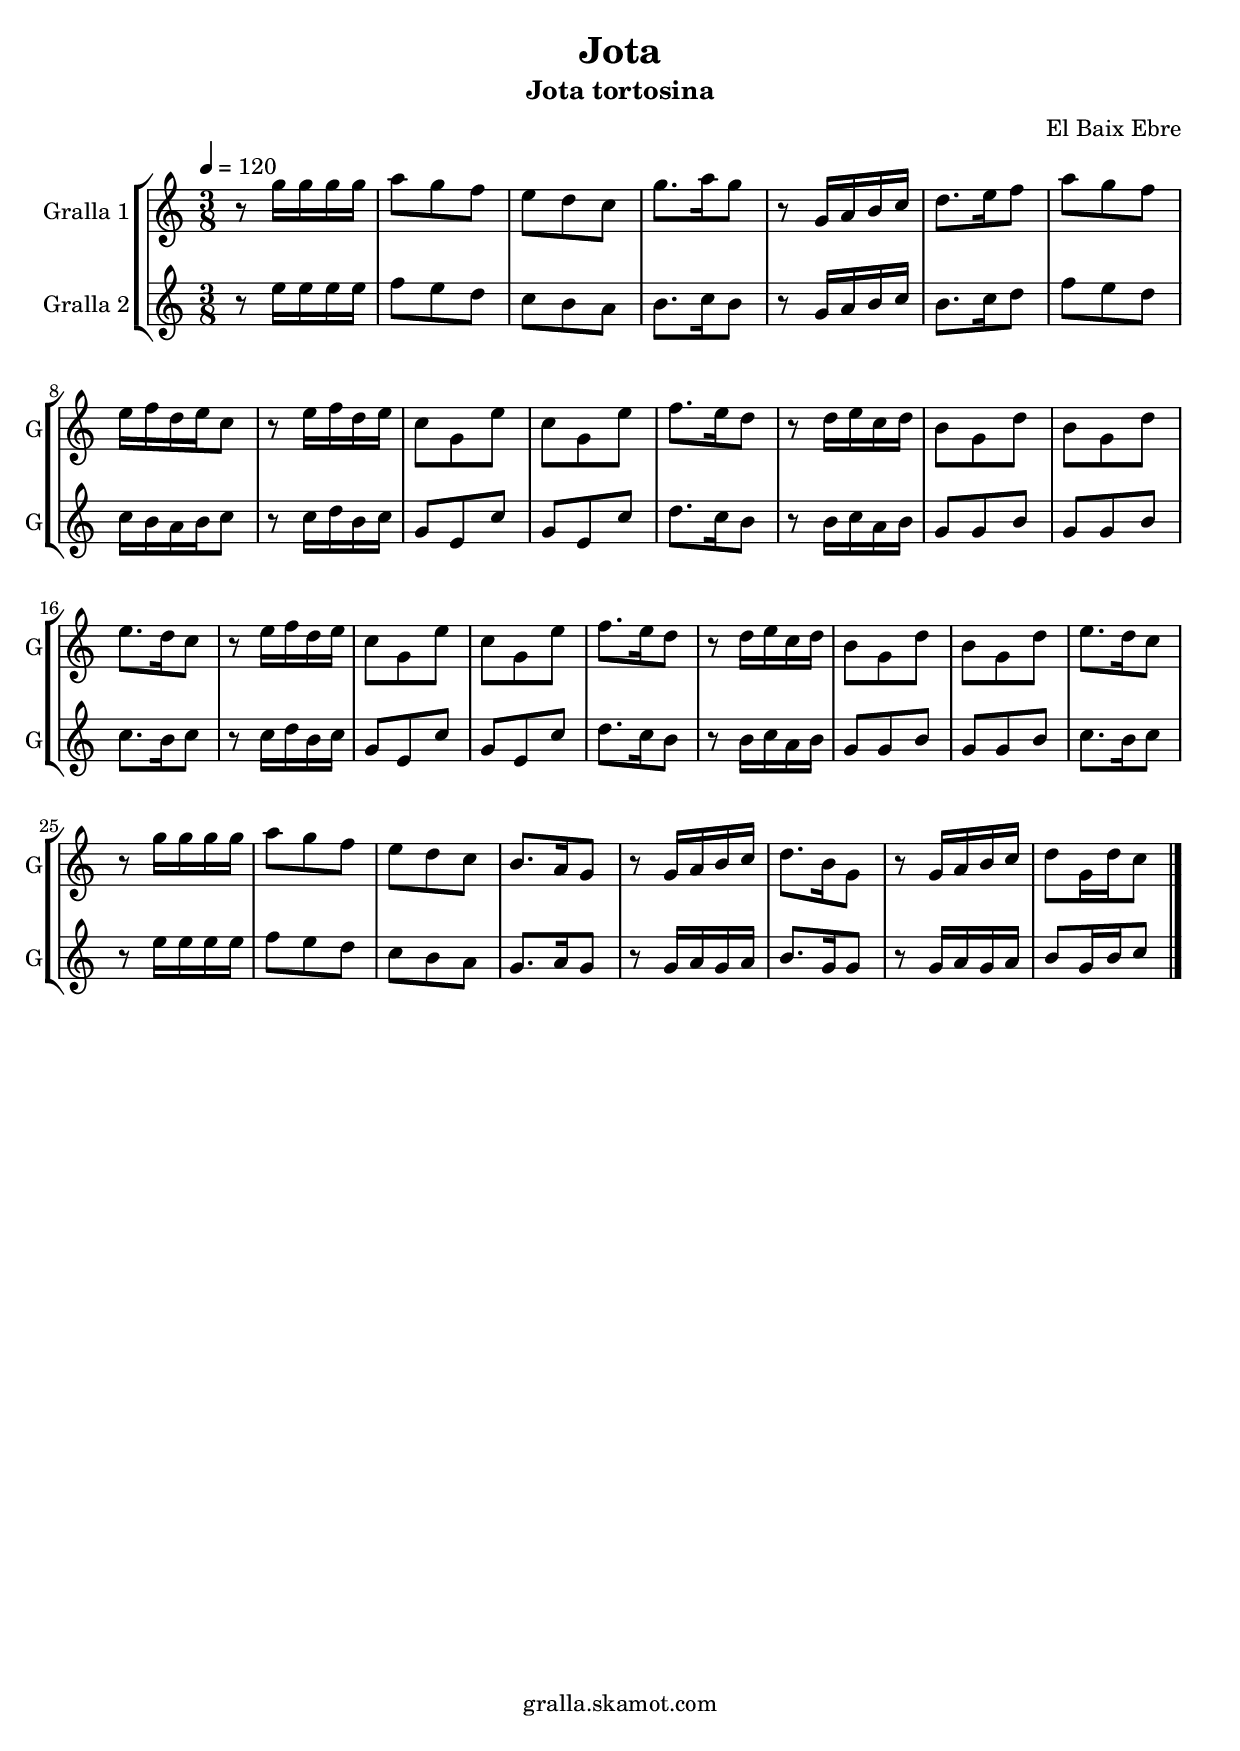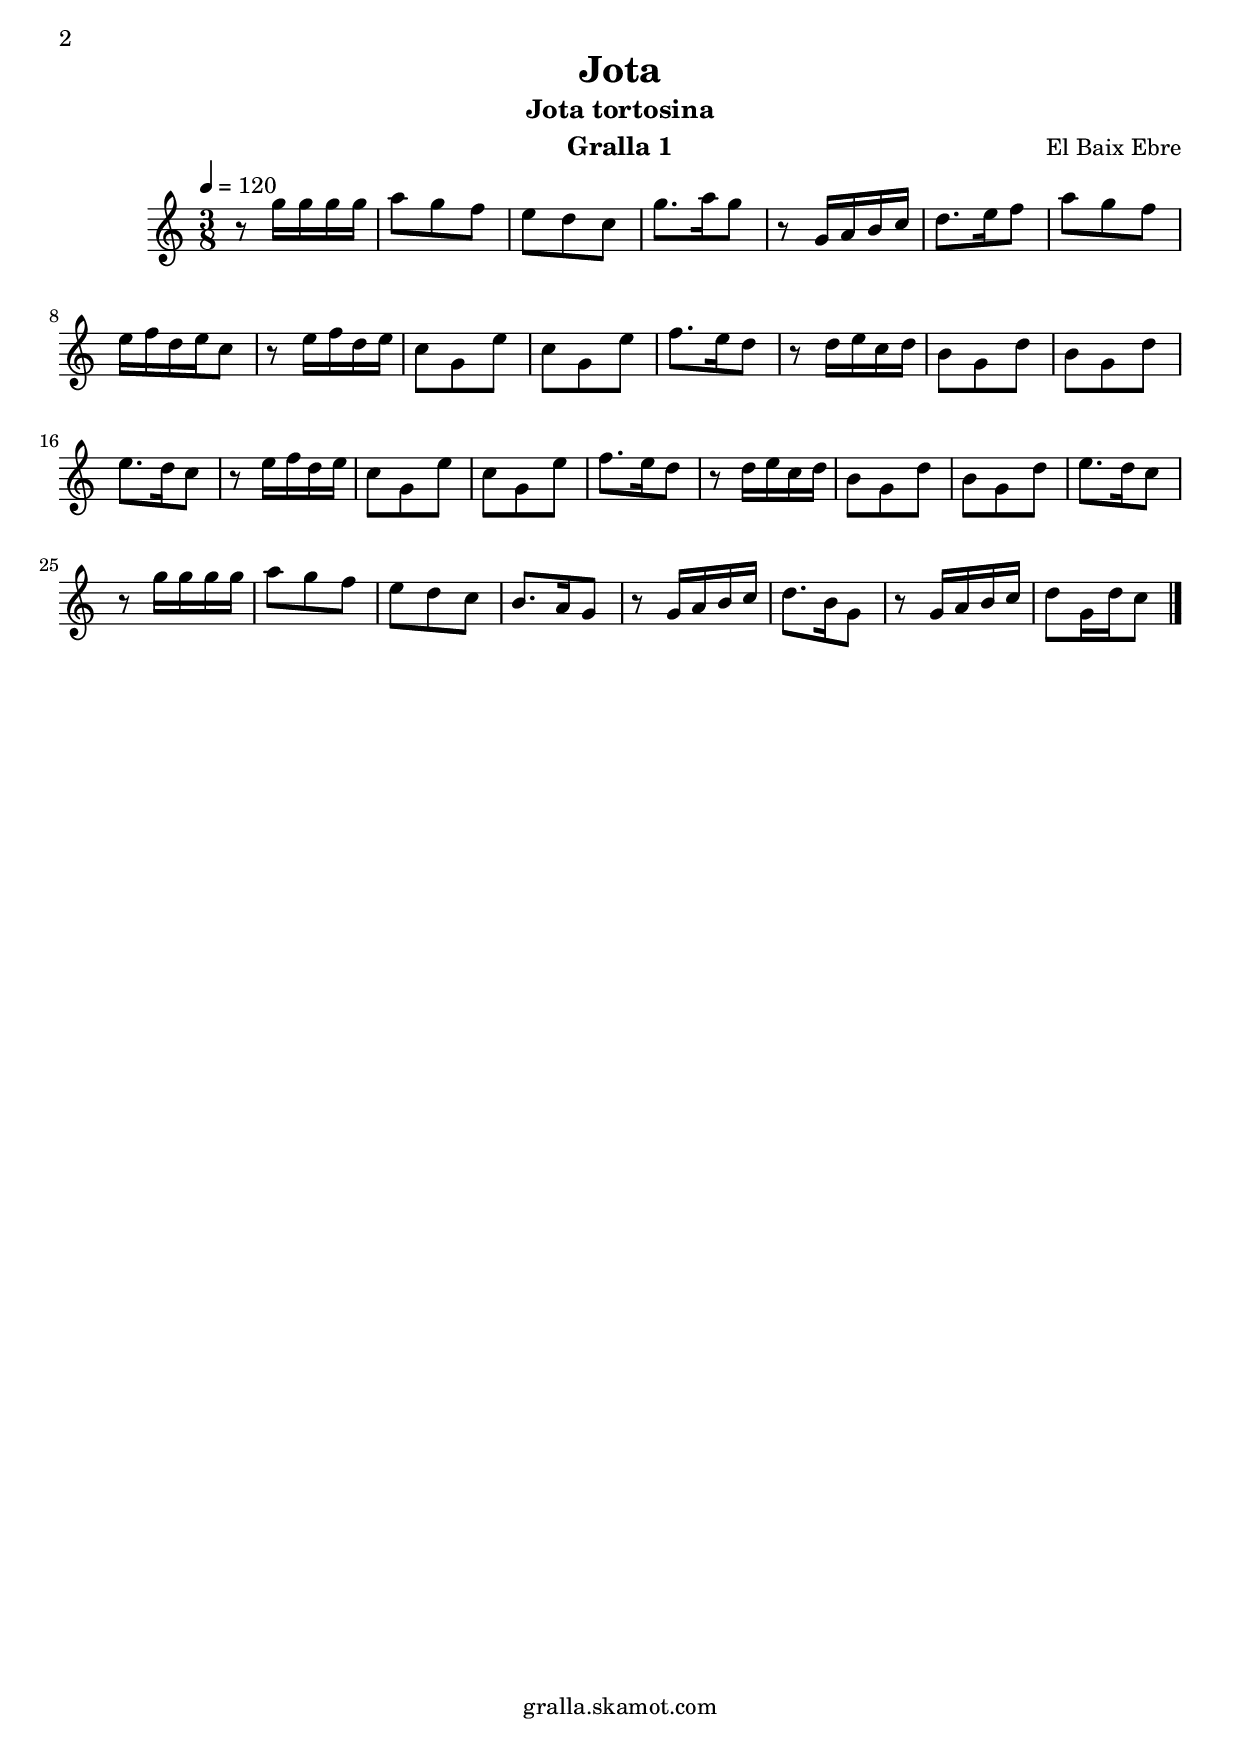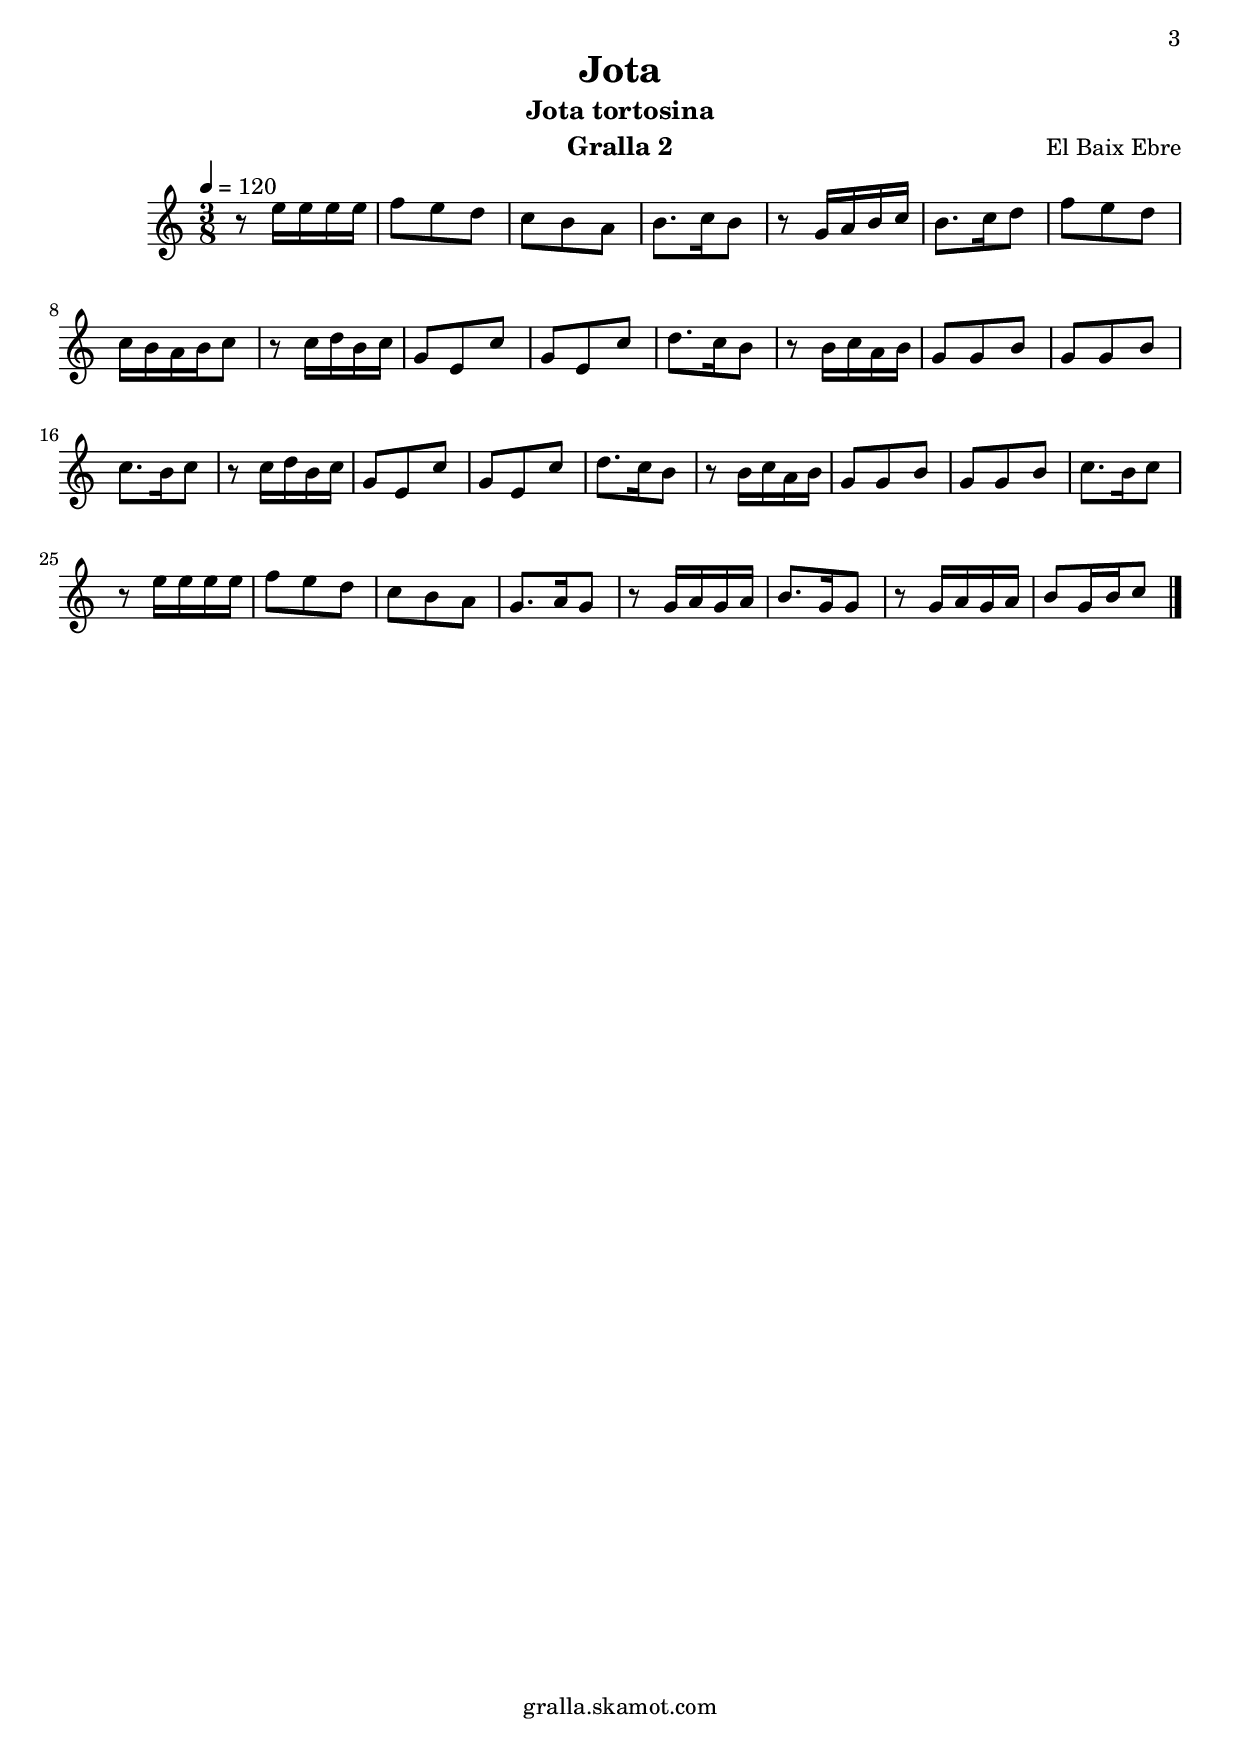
\version "2.16.2"

\header {
  dedication=""
  title="Jota"
  subtitle="Jota tortosina"
  subsubtitle=""
  poet=""
  meter=""
  piece=""
  composer="El Baix Ebre"
  arranger=""
  opus=""
  instrument=""
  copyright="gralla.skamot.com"
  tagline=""
}

liniaroAa =
\relative g''
{
  \tempo 4=120
  \clef treble
  \key c \major
  \time 3/8
  r8 g16 g g g  |
  a8 g f  |
  e8 d c  |
  g'8. a16 g8  |
  %05
  r8 g,16 a b c  |
  d8. e16 f8  |
  a8 g f  |
  e16 f d e c8  |
  r8 e16 f d e  |
  %10
  c8 g e'  |
  c8 g e'  |
  f8. e16 d8  |
  r8 d16 e c d  |
  b8 g d'  |
  %15
  b8 g d'  |
  e8. d16 c8  |
  r8 e16 f d e  |
  c8 g e'  |
  c8 g e'  |
  %20
  f8. e16 d8  |
  r8 d16 e c d  |
  b8 g d'  |
  b8 g d'  |
  e8. d16 c8  |
  %25
  r8 g'16 g g g  |
  a8 g f  |
  e8 d c  |
  b8. a16 g8  |
  r8 g16 a b c  |
  %30
  d8. b16 g8  |
  r8 g16 a b c  |
  d8 g,16 d' c8  \bar "|."
}

liniaroAb =
\relative e''
{
  \tempo 4=120
  \clef treble
  \key c \major
  \time 3/8
  r8 e16 e e e  |
  f8 e d  |
  c8 b a  |
  b8. c16 b8  |
  %05
  r8 g16 a b c  |
  b8. c16 d8  |
  f8 e d  |
  c16 b a b c8  |
  r8 c16 d b c  |
  %10
  g8 e c'  |
  g8 e c'  |
  d8. c16 b8  |
  r8 b16 c a b  |
  g8 g b  |
  %15
  g8 g b  |
  c8. b16 c8  |
  r8 c16 d b c  |
  g8 e c'  |
  g8 e c'  |
  %20
  d8. c16 b8  |
  r8 b16 c a b  |
  g8 g b  |
  g8 g b  |
  c8. b16 c8  |
  %25
  r8 e16 e e e  |
  f8 e d  |
  c8 b a  |
  g8. a16 g8  |
  r8 g16 a g a  |
  %30
  b8. g16 g8  |
  r8 g16 a g a  |
  b8 g16 b c8  \bar "|."
}

\bookpart {
  \score {
    \new StaffGroup {
      \override Score.RehearsalMark.self-alignment-X = #LEFT
      <<
        \new Staff \with {instrumentName = #"Gralla 1" shortInstrumentName = #"G"} \liniaroAa
        \new Staff \with {instrumentName = #"Gralla 2" shortInstrumentName = #"G"} \liniaroAb
      >>
    }
    \layout {}
  }
  \score { \unfoldRepeats
    \new StaffGroup {
      \override Score.RehearsalMark.self-alignment-X = #LEFT
      <<
        \new Staff \with {instrumentName = #"Gralla 1" shortInstrumentName = #"G"} \liniaroAa
        \new Staff \with {instrumentName = #"Gralla 2" shortInstrumentName = #"G"} \liniaroAb
      >>
    }
    \midi {
      \set Staff.midiInstrument = "oboe"
      \set DrumStaff.midiInstrument = "drums"
    }
  }
}

\bookpart {
  \header {instrument="Gralla 1"}
  \score {
    \new StaffGroup {
      \override Score.RehearsalMark.self-alignment-X = #LEFT
      <<
        \new Staff \liniaroAa
      >>
    }
    \layout {}
  }
  \score { \unfoldRepeats
    \new StaffGroup {
      \override Score.RehearsalMark.self-alignment-X = #LEFT
      <<
        \new Staff \liniaroAa
      >>
    }
    \midi {
      \set Staff.midiInstrument = "oboe"
      \set DrumStaff.midiInstrument = "drums"
    }
  }
}

\bookpart {
  \header {instrument="Gralla 2"}
  \score {
    \new StaffGroup {
      \override Score.RehearsalMark.self-alignment-X = #LEFT
      <<
        \new Staff \liniaroAb
      >>
    }
    \layout {}
  }
  \score { \unfoldRepeats
    \new StaffGroup {
      \override Score.RehearsalMark.self-alignment-X = #LEFT
      <<
        \new Staff \liniaroAb
      >>
    }
    \midi {
      \set Staff.midiInstrument = "oboe"
      \set DrumStaff.midiInstrument = "drums"
    }
  }
}

